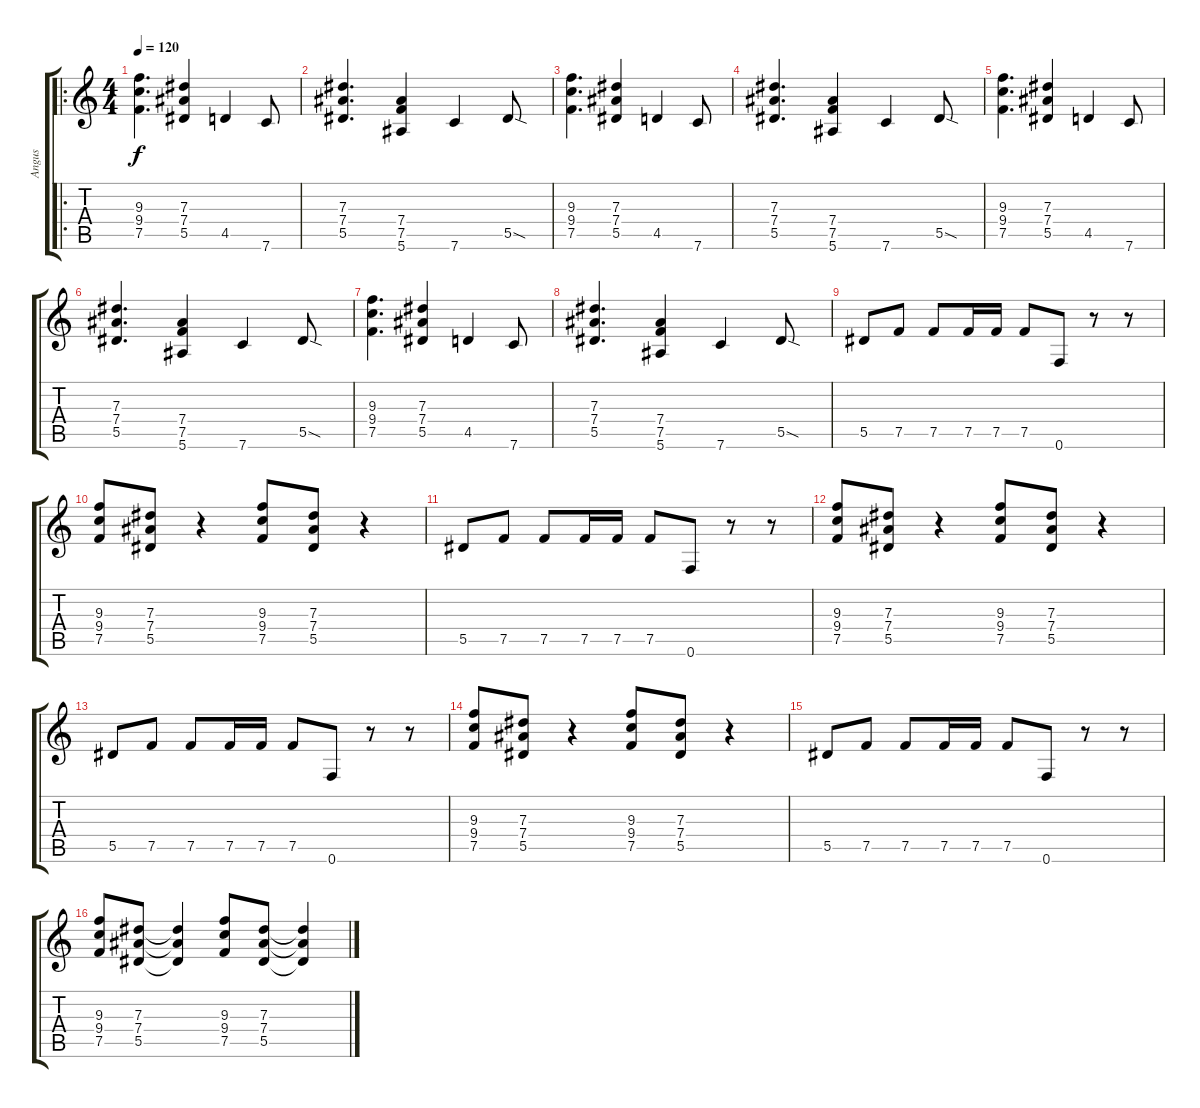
\track ("Angus" "Angus") {instrument overdrivenguitar}
\staff {score tabs}
\tuning (F4 C4 Ab3 Eb3 Bb2 F2) {hide}
\ro
\ts (4 4)
\tempo 120
\clef g2
\ks c
(9.3 9.4 7.5).4{d dy f} (7.3 7.4 5.5).4 4.5.4 7.6.8 |
(7.3 7.4 5.5).4{d} (7.4 7.5 5.6).4 7.6.4 5.5{sod}.8 |
(9.3 9.4 7.5).4{d} (7.3 7.4 5.5).4 4.5.4 7.6.8 |
(7.3 7.4 5.5).4{d} (7.4 7.5 5.6).4 7.6.4 5.5{sod}.8 |
(9.3 9.4 7.5).4{d} (7.3 7.4 5.5).4 4.5.4 7.6.8 |
(7.3 7.4 5.5).4{d} (7.4 7.5 5.6).4 7.6.4 5.5{sod}.8 |
(9.3 9.4 7.5).4{d} (7.3 7.4 5.5).4 4.5.4 7.6.8 |
(7.3 7.4 5.5).4{d} (7.4 7.5 5.6).4 7.6.4 5.5{sod}.8 |
5.5.8 7.5.8 7.5.8 7.5.16 7.5.16 7.5.8 0.6.8 r.8 r.8 |
(9.3 9.4 7.5).8 (7.3 7.4 5.5).8 r.4 (9.3 9.4 7.5).8 (7.3 7.4 5.5).8 r.4 |
5.5.8 7.5.8 7.5.8 7.5.16 7.5.16 7.5.8 0.6.8 r.8 r.8 |
(9.3 9.4 7.5).8 (7.3 7.4 5.5).8 r.4 (9.3 9.4 7.5).8 (7.3 7.4 5.5).8 r.4 |
5.5.8 7.5.8 7.5.8 7.5.16 7.5.16 7.5.8 0.6.8 r.8 r.8 |
(9.3 9.4 7.5).8 (7.3 7.4 5.5).8 r.4 (9.3 9.4 7.5).8 (7.3 7.4 5.5).8 r.4 |
5.5.8 7.5.8 7.5.8 7.5.16 7.5.16 7.5.8 0.6.8 r.8 r.8 |
(9.3 9.4 7.5).8 (7.3 7.4 5.5).8 (7.3{t} 7.4{t} 5.5{t}).4 (9.3 9.4 7.5).8 (7.3 7.4 5.5).8 (7.3{t} 7.4{t} 5.5{t}).4
